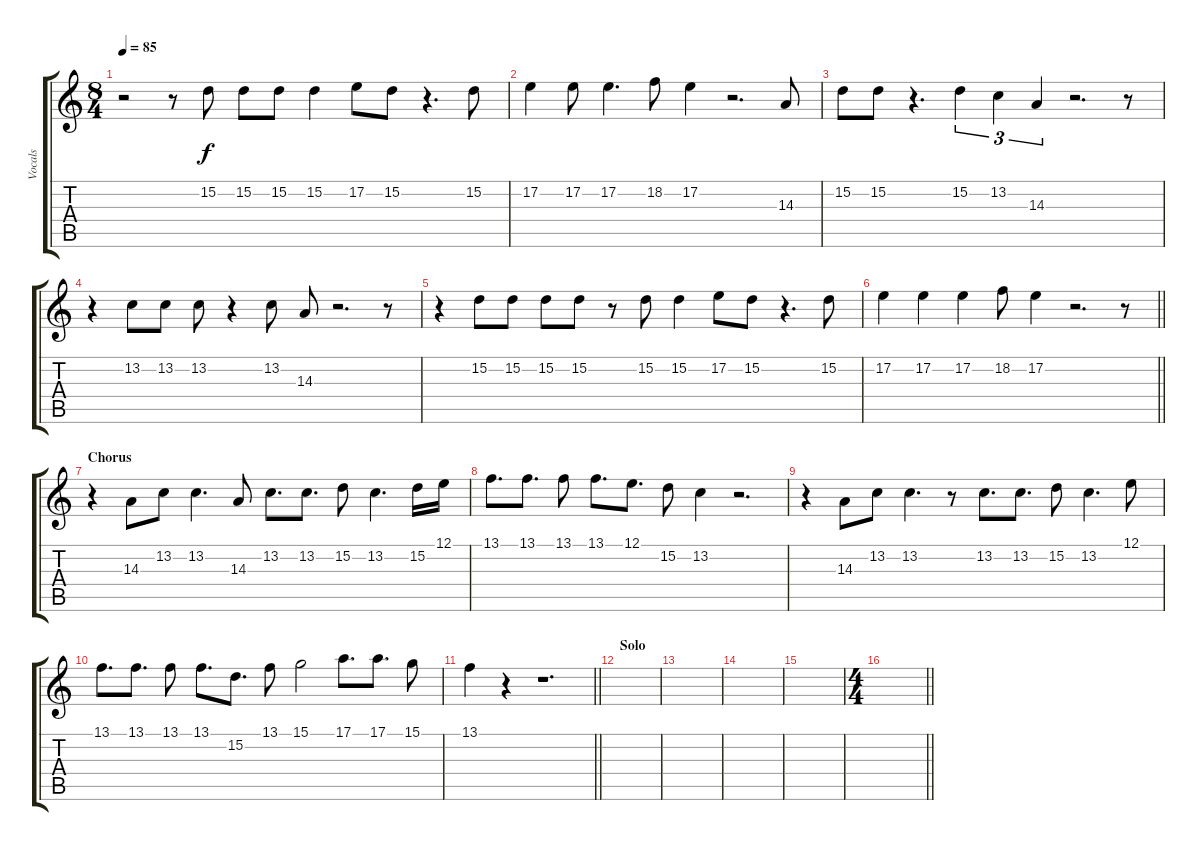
\track ("Vocals" "Vocals") {instrument flute}
\staff {score tabs}
\tuning (E4 B3 G3 D3 A2 E2) {hide}
\ts (8 4)
\tempo 85
\clef g2
\ks c
r.2{dy f} r.8 15.2.8 15.2.8 15.2.8 15.2.4 17.2.8 15.2.8 r.4{d} 15.2.8 |
17.2.4 17.2.8 17.2.4{d} 18.2.8 17.2.4 r.2{d} 14.3.8 |
15.2.8 15.2.8 r.4{d} 15.2.4{tu (3 2)} 13.2.4{tu (3 2)} 14.3.4{tu (3 2)} r.2{d} r.8 |
r.4 13.2.8 13.2.8 13.2.8 r.4 13.2.8 14.3.8 r.2{d} r.8 |
r.4 15.2.8 15.2.8 15.2.8 15.2.8 r.8 15.2.8 15.2.4 17.2.8 15.2.8 r.4{d} 15.2.8 |
\barLineRight lightlight
17.2.4 17.2.4 17.2.4 18.2.8 17.2.4 r.2{d} r.8 |
\section ("" "Chorus")
r.4 14.3.8 13.2.8 13.2.4{d} 14.3.8 13.2.8{d} 13.2.8{d} 15.2.8 13.2.4{d} 15.2.16 12.1.16 |
13.1.8{d} 13.1.8{d} 13.1.8 13.1.8{d} 12.1.8{d} 15.2.8 13.2.4 r.2{d} |
r.4 14.3.8 13.2.8 13.2.4{d} r.8 13.2.8{d} 13.2.8{d} 15.2.8 13.2.4{d} 12.1.8 |
13.1.8{d} 13.1.8{d} 13.1.8 13.1.8{d} 15.2.8{d} 13.1.8 15.1.2 17.1.8{d} 17.1.8{d} 15.1.8 |
\barLineRight lightlight
13.1.4 r.4 r.1{d} |
\section ("" "Solo")
|
|
|
|
\ts (4 4)
\barLineRight lightlight
